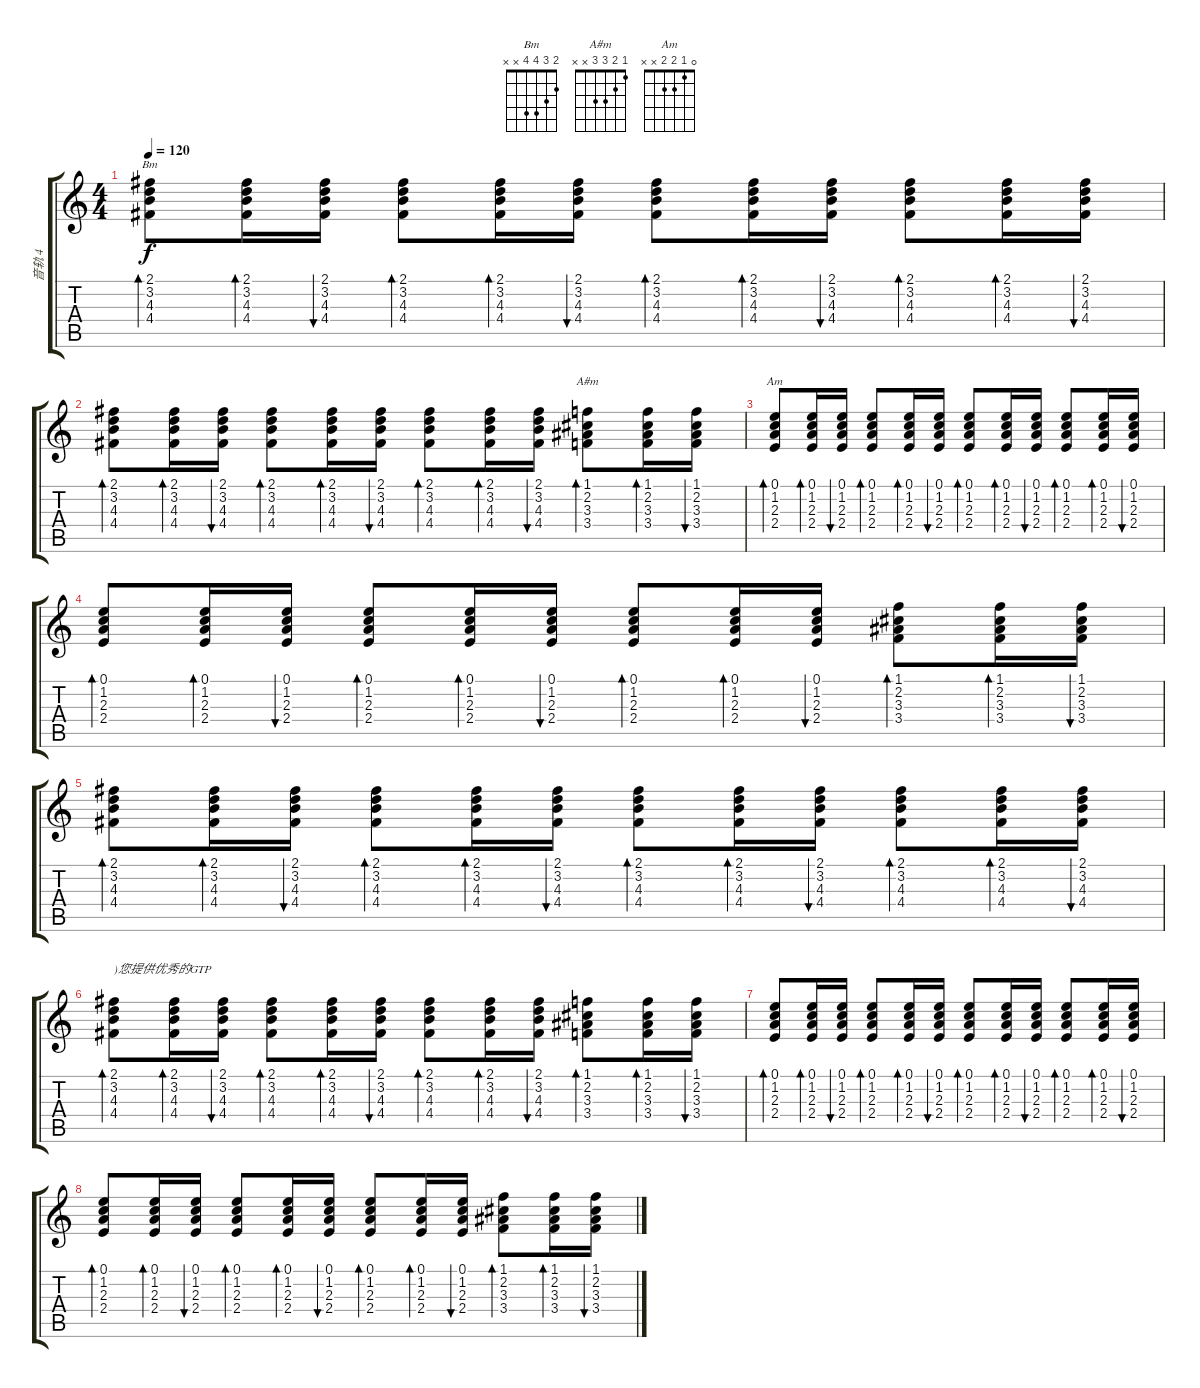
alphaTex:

\track ("音轨 4" "音轨 4") {instrument electricguitarclean}
\staff {score tabs}
\tuning (E4 B3 G3 D3 A2 E2) {hide}
\chord ("Bm" 2 3 4 4 x x)
\chord ("A#m" 1 2 3 3 x x)
\chord ("Am" 0 1 2 2 x x)
\ts (4 4)
\tempo 120
\clef g2
\ks c
(2.1 3.2 4.3 4.4).8{bd 60 ch "Bm" dy f} (2.1 3.2 4.3 4.4).16{bd 60} (2.1 3.2 4.3 4.4).16{bu 60} (2.1 3.2 4.3 4.4).8{bd 60} (2.1 3.2 4.3 4.4).16{bd 60} (2.1 3.2 4.3 4.4).16{bu 60} (2.1 3.2 4.3 4.4).8{bd 60} (2.1 3.2 4.3 4.4).16{bd 60} (2.1 3.2 4.3 4.4).16{bu 60} (2.1 3.2 4.3 4.4).8{bd 60} (2.1 3.2 4.3 4.4).16{bd 60} (2.1 3.2 4.3 4.4).16{bu 60} |
(2.1 3.2 4.3 4.4).8{bd 60} (2.1 3.2 4.3 4.4).16{bd 60} (2.1 3.2 4.3 4.4).16{bu 60} (2.1 3.2 4.3 4.4).8{bd 60} (2.1 3.2 4.3 4.4).16{bd 60} (2.1 3.2 4.3 4.4).16{bu 60} (2.1 3.2 4.3 4.4).8{bd 60} (2.1 3.2 4.3 4.4).16{bd 60} (2.1 3.2 4.3 4.4).16{bu 60} (1.1 2.2 3.3 3.4).8{bd 60 ch "A#m"} (1.1 2.2 3.3 3.4).16{bd 60} (1.1 2.2 3.3 3.4).16{bu 60} |
(0.1 1.2 2.3 2.4).8{bd 60 ch "Am"} (0.1 1.2 2.3 2.4).16{bd 60} (0.1 1.2 2.3 2.4).16{bu 60} (0.1 1.2 2.3 2.4).8{bd 60} (0.1 1.2 2.3 2.4).16{bd 60} (0.1 1.2 2.3 2.4).16{bu 60} (0.1 1.2 2.3 2.4).8{bd 60} (0.1 1.2 2.3 2.4).16{bd 60} (0.1 1.2 2.3 2.4).16{bu 60} (0.1 1.2 2.3 2.4).8{bd 60} (0.1 1.2 2.3 2.4).16{bd 60} (0.1 1.2 2.3 2.4).16{bu 60} |
(0.1 1.2 2.3 2.4).8{bd 60} (0.1 1.2 2.3 2.4).16{bd 60} (0.1 1.2 2.3 2.4).16{bu 60} (0.1 1.2 2.3 2.4).8{bd 60} (0.1 1.2 2.3 2.4).16{bd 60} (0.1 1.2 2.3 2.4).16{bu 60} (0.1 1.2 2.3 2.4).8{bd 60} (0.1 1.2 2.3 2.4).16{bd 60} (0.1 1.2 2.3 2.4).16{bu 60} (1.1 2.2 3.3 3.4).8{bd 60} (1.1 2.2 3.3 3.4).16{bd 60} (1.1 2.2 3.3 3.4).16{bu 60} |
(2.1 3.2 4.3 4.4).8{bd 60} (2.1 3.2 4.3 4.4).16{bd 60} (2.1 3.2 4.3 4.4).16{bu 60} (2.1 3.2 4.3 4.4).8{bd 60} (2.1 3.2 4.3 4.4).16{bd 60} (2.1 3.2 4.3 4.4).16{bu 60} (2.1 3.2 4.3 4.4).8{bd 60} (2.1 3.2 4.3 4.4).16{bd 60} (2.1 3.2 4.3 4.4).16{bu 60} (2.1 3.2 4.3 4.4).8{bd 60} (2.1 3.2 4.3 4.4).16{bd 60} (2.1 3.2 4.3 4.4).16{bu 60} |
(2.1 3.2 4.3 4.4).8{bd 60 txt ")您提供优秀的GTP"} (2.1 3.2 4.3 4.4).16{bd 60} (2.1 3.2 4.3 4.4).16{bu 60} (2.1 3.2 4.3 4.4).8{bd 60} (2.1 3.2 4.3 4.4).16{bd 60} (2.1 3.2 4.3 4.4).16{bu 60} (2.1 3.2 4.3 4.4).8{bd 60} (2.1 3.2 4.3 4.4).16{bd 60} (2.1 3.2 4.3 4.4).16{bu 60} (1.1 2.2 3.3 3.4).8{bd 60} (1.1 2.2 3.3 3.4).16{bd 60} (1.1 2.2 3.3 3.4).16{bu 60} |
(0.1 1.2 2.3 2.4).8{bd 60} (0.1 1.2 2.3 2.4).16{bd 60} (0.1 1.2 2.3 2.4).16{bu 60} (0.1 1.2 2.3 2.4).8{bd 60} (0.1 1.2 2.3 2.4).16{bd 60} (0.1 1.2 2.3 2.4).16{bu 60} (0.1 1.2 2.3 2.4).8{bd 60} (0.1 1.2 2.3 2.4).16{bd 60} (0.1 1.2 2.3 2.4).16{bu 60} (0.1 1.2 2.3 2.4).8{bd 60} (0.1 1.2 2.3 2.4).16{bd 60} (0.1 1.2 2.3 2.4).16{bu 60} |
(0.1 1.2 2.3 2.4).8{bd 60} (0.1 1.2 2.3 2.4).16{bd 60} (0.1 1.2 2.3 2.4).16{bu 60} (0.1 1.2 2.3 2.4).8{bd 60} (0.1 1.2 2.3 2.4).16{bd 60} (0.1 1.2 2.3 2.4).16{bu 60} (0.1 1.2 2.3 2.4).8{bd 60} (0.1 1.2 2.3 2.4).16{bd 60} (0.1 1.2 2.3 2.4).16{bu 60} (1.1 2.2 3.3 3.4).8{bd 60} (1.1 2.2 3.3 3.4).16{bd 60} (1.1 2.2 3.3 3.4).16{bu 60}
